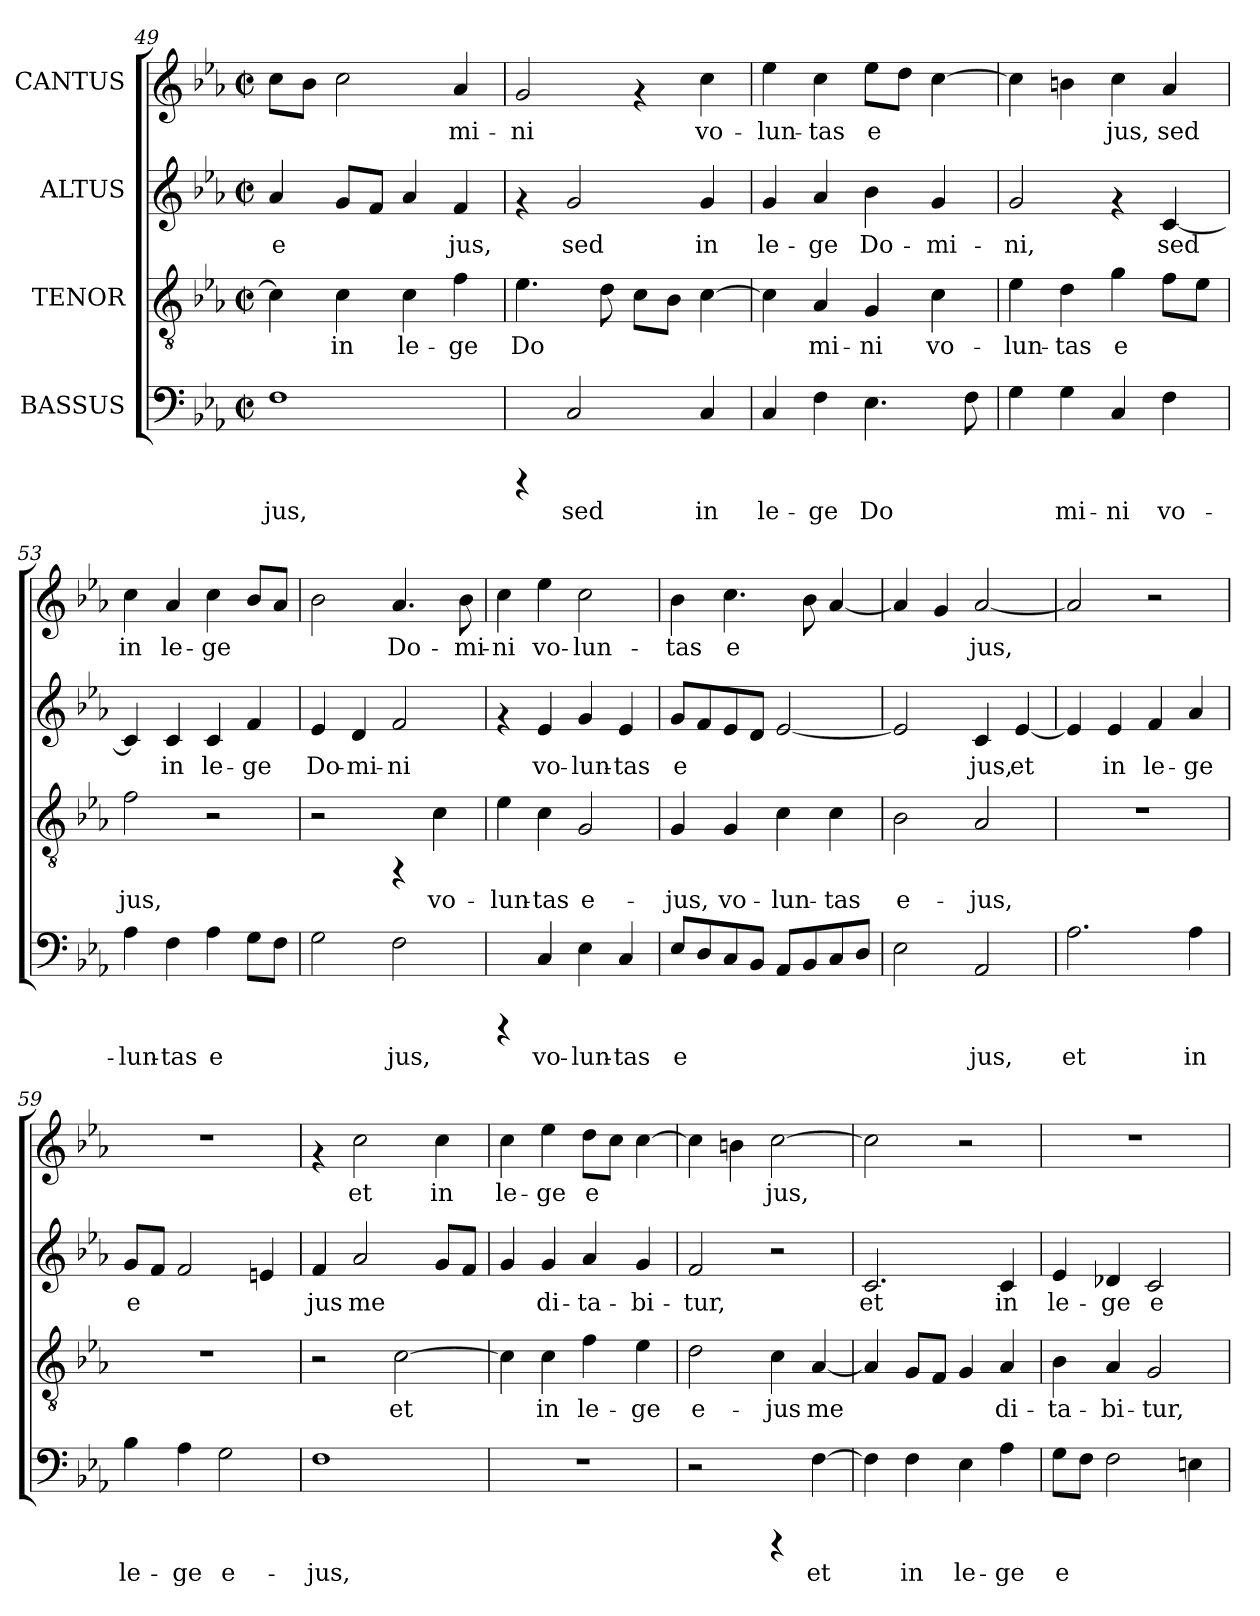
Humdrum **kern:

**kern	**text	**kern	**text	**kern	**text	**kern	**text
*part4	*part4	*part3	*part3	*part2	*part2	*part1	*part1
*staff4	*staff4	*staff3	*staff3	*staff2	*staff2	*staff1	*staff1
*I"BASSUS	*	*I"TENOR	*	*I"ALTUS	*	*I"CANTUS	*
!!LO:PB:g=z
*clefF4	*	*clefGv2	*	*clefG2	*	*clefG2	*
*k[b-e-a-]	*	*k[b-e-a-]	*	*k[b-e-a-]	*	*k[b-e-a-]	*
*E-:	*	*E-:	*	*E-:	*	*E-:	*
*M2/2	*	*M2/2	*	*M2/2	*	*M2/2	*
*met(c|)	*	*met(c|)	*	*met(c|)	*	*met(c|)	*
=49	=49	=49	=49	=49	=49	=49	=49
!	!LO:LY:b:cj	!	!LO:LY:b:cj	!	!LO:LY:b:cj	!	!LO:LY:b:cj
1F	-jus,	4c\]	.	4a-/	e-	8cc\L	--
!	!	!	!	!	!	!	!LO:LY:b:cj
.	.	.	.	.	.	8b-\J	--
!	!	!	!LO:LY:b:cj	!	!LO:LY:b:cj	!	!LO:LY:b:cj
.	.	4c\	in	8g/L	--	2cc\	--
!	!	!	!	!	!LO:LY:b:cj	!	!
.	.	.	.	8f/J	--	.	.
!	!	!	!LO:LY:b:cj	!	!LO:LY:b:cj	!	!
.	.	4c\	le-	4a-/	--	.	.
!	!	!	!LO:LY:b:cj	!	!LO:LY:b:cj	!	!LO:LY:b:cj
.	.	4f\	-ge	4f/	-jus,	4a-/	-mi-
=50	=50	=50	=50	=50	=50	=50	=50
!	!	!	!LO:LY:b:cj	!	!	!	!LO:LY:b:cj
4rCCC	.	4.e-\	Do-	4rf	.	2g/	-ni
!	!LO:LY:b:cj	!	!	!	!LO:LY:b:cj	!	!
2C/	sed	.	.	2g/	sed	.	.
!	!	!	!LO:LY:b:cj	!	!	!	!
.	.	8d\	--	.	.	.	.
!	!	!	!LO:LY:b:cj	!	!	!	!
.	.	8c\L	--	.	.	4rf	.
!	!	!	!LO:LY:b:cj	!	!	!	!
.	.	8B-\J	--	.	.	.	.
!	!LO:LY:b:cj	!	!LO:LY:b:cj	!	!LO:LY:b:cj	!	!LO:LY:b:cj
4C/	in	[>4c\	--	4g/	in	4cc\	vo-
=51	=51	=51	=51	=51	=51	=51	=51
!	!LO:LY:b:cj	!	!LO:LY:b:cj	!	!LO:LY:b:cj	!	!LO:LY:b:cj
4C/	le-	4c\]	--	4g/	le-	4ee-\	-lun-
!	!LO:LY:b:cj	!	!LO:LY:b:cj	!	!LO:LY:b:cj	!	!LO:LY:b:cj
4F\	-ge	4A-/	-mi-	4a-/	-ge	4cc\	-tas
!	!LO:LY:b:cj	!	!LO:LY:b:cj	!	!LO:LY:b:cj	!	!LO:LY:b:cj
4.E-\	Do-	4G/	-ni	4b-\	Do-	8ee-\L	e-
!	!	!	!	!	!	!	!LO:LY:b:cj
.	.	.	.	.	.	8dd\J	--
!	!	!	!LO:LY:b:cj	!	!LO:LY:b:cj	!	!LO:LY:b:cj
.	.	4c\	vo-	4g/	-mi-	[>4cc\	--
!	!LO:LY:b:cj	!	!	!	!	!	!
8F\	--	.	.	.	.	.	.
=52	=52	=52	=52	=52	=52	=52	=52
!	!LO:LY:b:cj	!	!LO:LY:b:cj	!	!LO:LY:b:cj	!	!LO:LY:b:cj
4G\	--	4e-\	-lun-	2g/	-ni,	4cc\]	--
!	!LO:LY:b:cj	!	!LO:LY:b:cj	!	!	!	!LO:LY:b:cj
4G\	-mi-	4d\	-tas	.	.	4b\	--
!	!LO:LY:b:cj	!	!LO:LY:b:cj	!	!	!	!LO:LY:b:cj
4C/	-ni	4g\	e-	4rf	.	4cc\	-jus,
!	!LO:LY:b:cj	!	!LO:LY:b:cj	!	!LO:LY:b:cj	!	!LO:LY:b:cj
4F\	vo-	8f\L	--	[<4c/	sed	4a-/	sed
!	!	!	!LO:LY:b:cj	!	!	!	!
.	.	8e-\J	--	.	.	.	.
=53	=53	=53	=53	=53	=53	=53	=53
!	!LO:LY:b:cj	!	!LO:LY:b:cj	!	!LO:LY:b:cj	!	!LO:LY:b:cj
4A-\	-lun-	2f\	-jus,	4c/]	.	4cc\	in
!	!LO:LY:b:cj	!	!	!	!LO:LY:b:cj	!	!LO:LY:b:cj
4F\	-tas	.	.	4c/	in	4a-/	le-
!	!LO:LY:b:cj	!	!	!	!LO:LY:b:cj	!	!LO:LY:b:cj
4A-\	e-	2r	.	4c/	le-	4cc\	-ge
!	!LO:LY:b:cj	!	!	!	!LO:LY:b:cj	!	!LO:LY:b:cj
8G\L	--	.	.	4f/	-ge	8b-/L	.
!	!LO:LY:b:cj	!	!	!	!	!	!LO:LY:b:cj
8F\J	--	.	.	.	.	8a-/J	.
=54	=54	=54	=54	=54	=54	=54	=54
!	!LO:LY:b:cj	!	!	!	!LO:LY:b:cj	!	!LO:LY:b:cj
2G\	--	2r	.	4e-/	Do-	2b-\	.
!	!	!	!	!	!LO:LY:b:cj	!	!
.	.	.	.	4d/	-mi-	.	.
!	!LO:LY:b:cj	!	!	!	!LO:LY:b:cj	!	!LO:LY:b:cj
2F\	-jus,	4rFF	.	2f/	-ni	4.a-/	Do-
!	!	!	!LO:LY:b:cj	!	!	!	!
.	.	4c\	vo-	.	.	.	.
!	!	!	!	!	!	!	!LO:LY:b:cj
.	.	.	.	.	.	8b-\	-mi-
!!LO:LB:g=z
=55	=55	=55	=55	=55	=55	=55	=55
!	!	!	!LO:LY:b:cj	!	!	!	!LO:LY:b:cj
4rCCC	.	4e-\	-lun-	4rf	.	4cc\	-ni
!	!LO:LY:b:cj	!	!LO:LY:b:cj	!	!LO:LY:b:cj	!	!LO:LY:b:cj
4C/	vo-	4c\	-tas	4e-/	vo-	4ee-\	vo-
!	!LO:LY:b:cj	!	!LO:LY:b:cj	!	!LO:LY:b:cj	!	!LO:LY:b:cj
4E-\	-lun-	2G/	e-	4g/	-lun-	2cc\	-lun-
!	!LO:LY:b:cj	!	!	!	!LO:LY:b:cj	!	!
4C/	-tas	.	.	4e-/	-tas	.	.
=56	=56	=56	=56	=56	=56	=56	=56
!	!LO:LY:b:cj	!	!LO:LY:b:cj	!	!LO:LY:b:cj	!	!LO:LY:b:cj
8E-/L	e-	4G/	-jus,	8g/L	e-	4b-\	-tas
!	!LO:LY:b:cj	!	!	!	!LO:LY:b:cj	!	!
8D/	--	.	.	8f/	--	.	.
!	!LO:LY:b:cj	!	!LO:LY:b:cj	!	!LO:LY:b:cj	!	!LO:LY:b:cj
8C/	--	4G/	vo-	8e-/	--	4.cc\	e-
!	!LO:LY:b:cj	!	!	!	!LO:LY:b:cj	!	!
8BB-/J	--	.	.	8d/J	--	.	.
!	!LO:LY:b:cj	!	!LO:LY:b:cj	!	!LO:LY:b:cj	!	!
8AA-/L	--	4c\	-lun-	[<2e-/	--	.	.
!	!LO:LY:b:cj	!	!	!	!	!	!LO:LY:b:cj
8BB-/	--	.	.	.	.	8b-\	--
!	!LO:LY:b:cj	!	!LO:LY:b:cj	!	!	!	!LO:LY:b:cj
8C/	--	4c\	-tas	.	.	[<4a-/	--
!	!LO:LY:b:cj	!	!	!	!	!	!
8D/J	--	.	.	.	.	.	.
=57	=57	=57	=57	=57	=57	=57	=57
!	!LO:LY:b:cj	!	!LO:LY:b:cj	!	!LO:LY:b:cj	!	!LO:LY:b:cj
2E-\	--	2B-\	e-	2e-/]	--	4a-/]	--
!	!	!	!	!	!	!	!LO:LY:b:cj
.	.	.	.	.	.	4g/	--
!	!LO:LY:b:cj	!	!LO:LY:b:cj	!	!LO:LY:b:cj	!	!LO:LY:b:cj
2AA-/	-jus,	2A-/	-jus,	4c/	-jus,	[<2a-/	-jus,
!	!	!	!	!	!LO:LY:b:cj	!	!
.	.	.	.	[<4e-/	et	.	.
=58	=58	=58	=58	=58	=58	=58	=58
!	!LO:LY:b:cj	!	!	!	!LO:LY:b:cj	!	!LO:LY:b:cj
2.A-\	et	1r	.	4e-/]	.	2a-/]	.
!	!	!	!	!	!LO:LY:b:cj	!	!
.	.	.	.	4e-/	in	.	.
!	!	!	!	!	!LO:LY:b:cj	!	!
.	.	.	.	4f/	le-	2r	.
!	!LO:LY:b:cj	!	!	!	!LO:LY:b:cj	!	!
4A-\	in	.	.	4a-/	-ge	.	.
=59	=59	=59	=59	=59	=59	=59	=59
!	!LO:LY:b:cj	!	!	!	!LO:LY:b:cj	!	!
4B-\	le-	1r	.	8g/L	e-	1r	.
!	!	!	!	!	!LO:LY:b:cj	!	!
.	.	.	.	8f/J	--	.	.
!	!LO:LY:b:cj	!	!	!	!LO:LY:b:cj	!	!
4A-\	-ge	.	.	2f/	--	.	.
!	!LO:LY:b:cj	!	!	!	!	!	!
2G\	e-	.	.	.	.	.	.
!	!	!	!	!	!LO:LY:b:cj	!	!
.	.	.	.	4en/	--	.	.
=60	=60	=60	=60	=60	=60	=60	=60
!	!LO:LY:b:cj	!	!	!	!LO:LY:b:cj	!	!
1F	-jus,	2r	.	4f/	-jus	4rf	.
!	!	!	!	!	!LO:LY:b:cj	!	!LO:LY:b:cj
.	.	.	.	2a-/	me-	2cc\	et
!	!	!	!LO:LY:b:cj	!	!	!	!
.	.	[<2c\	et	.	.	.	.
!	!	!	!	!	!LO:LY:b:cj	!	!LO:LY:b:cj
.	.	.	.	8g/L	--	4cc\	in
!	!	!	!	!	!LO:LY:b:cj	!	!
.	.	.	.	8f/J	--	.	.
!!LO:PB:g=z
=61	=61	=61	=61	=61	=61	=61	=61
!	!	!	!LO:LY:b:cj	!	!LO:LY:b:cj	!	!LO:LY:b:cj
1r	.	4c\]	.	4g/	--	4cc\	le-
!	!	!	!LO:LY:b:cj	!	!LO:LY:b:cj	!	!LO:LY:b:cj
.	.	4c\	in	4g/	-di-	4ee-\	-ge
!	!	!	!LO:LY:b:cj	!	!LO:LY:b:cj	!	!LO:LY:b:cj
.	.	4f\	le-	4a-/	-ta-	8dd\L	e-
!	!	!	!	!	!	!	!LO:LY:b:cj
.	.	.	.	.	.	8cc\J	--
!	!	!	!LO:LY:b:cj	!	!LO:LY:b:cj	!	!LO:LY:b:cj
.	.	4e-\	-ge	4g/	-bi-	[>4cc\	--
=62	=62	=62	=62	=62	=62	=62	=62
!	!	!	!LO:LY:b:cj	!	!LO:LY:b:cj	!	!LO:LY:b:cj
2r	.	2d\	e-	2f/	-tur,	4cc\]	--
!	!	!	!	!	!	!	!LO:LY:b:cj
.	.	.	.	.	.	4b\	--
!	!	!	!LO:LY:b:cj	!	!	!	!LO:LY:b:cj
4rCCC	.	4c\	-jus	2r	.	[>2cc\	-jus,
!	!LO:LY:b:cj	!	!LO:LY:b:cj	!	!	!	!
[>4F\	et	[<4A-/	me-	.	.	.	.
=63	=63	=63	=63	=63	=63	=63	=63
!	!LO:LY:b:cj	!	!LO:LY:b:cj	!	!LO:LY:b:cj	!	!LO:LY:b:cj
4F\]	.	4A-/]	--	2.c/	et	2cc\]	.
!	!LO:LY:b:cj	!	!LO:LY:b:cj	!	!	!	!
4F\	in	8G/L	--	.	.	.	.
!	!	!	!LO:LY:b:cj	!	!	!	!
.	.	8F/J	--	.	.	.	.
!	!LO:LY:b:cj	!	!LO:LY:b:cj	!	!	!	!
4E-\	le-	4G/	--	.	.	2r	.
!	!LO:LY:b:cj	!	!LO:LY:b:cj	!	!LO:LY:b:cj	!	!
4A-\	-ge	4A-/	-di-	4c/	in	.	.
=64	=64	=64	=64	=64	=64	=64	=64
!	!LO:LY:b:cj	!	!LO:LY:b:cj	!	!LO:LY:b:cj	!	!
8G\L	e-	4B-\	-ta-	4e-/	le-	1r	.
!	!LO:LY:b:cj	!	!	!	!	!	!
8F\J	--	.	.	.	.	.	.
!	!LO:LY:b:cj	!	!LO:LY:b:cj	!	!LO:LY:b:cj	!	!
2F\	--	4A-/	-bi-	4d-X/	-ge	.	.
!	!	!	!LO:LY:b:cj	!	!LO:LY:b:cj	!	!
.	.	2G/	-tur,	2c/	e-	.	.
!	!LO:LY:b:cj	!	!	!	!	!	!
4En\	--	.	.	.	.	.	.
=	=	=	=	=	=	=	=
*-	*-	*-	*-	*-	*-	*-	*-
